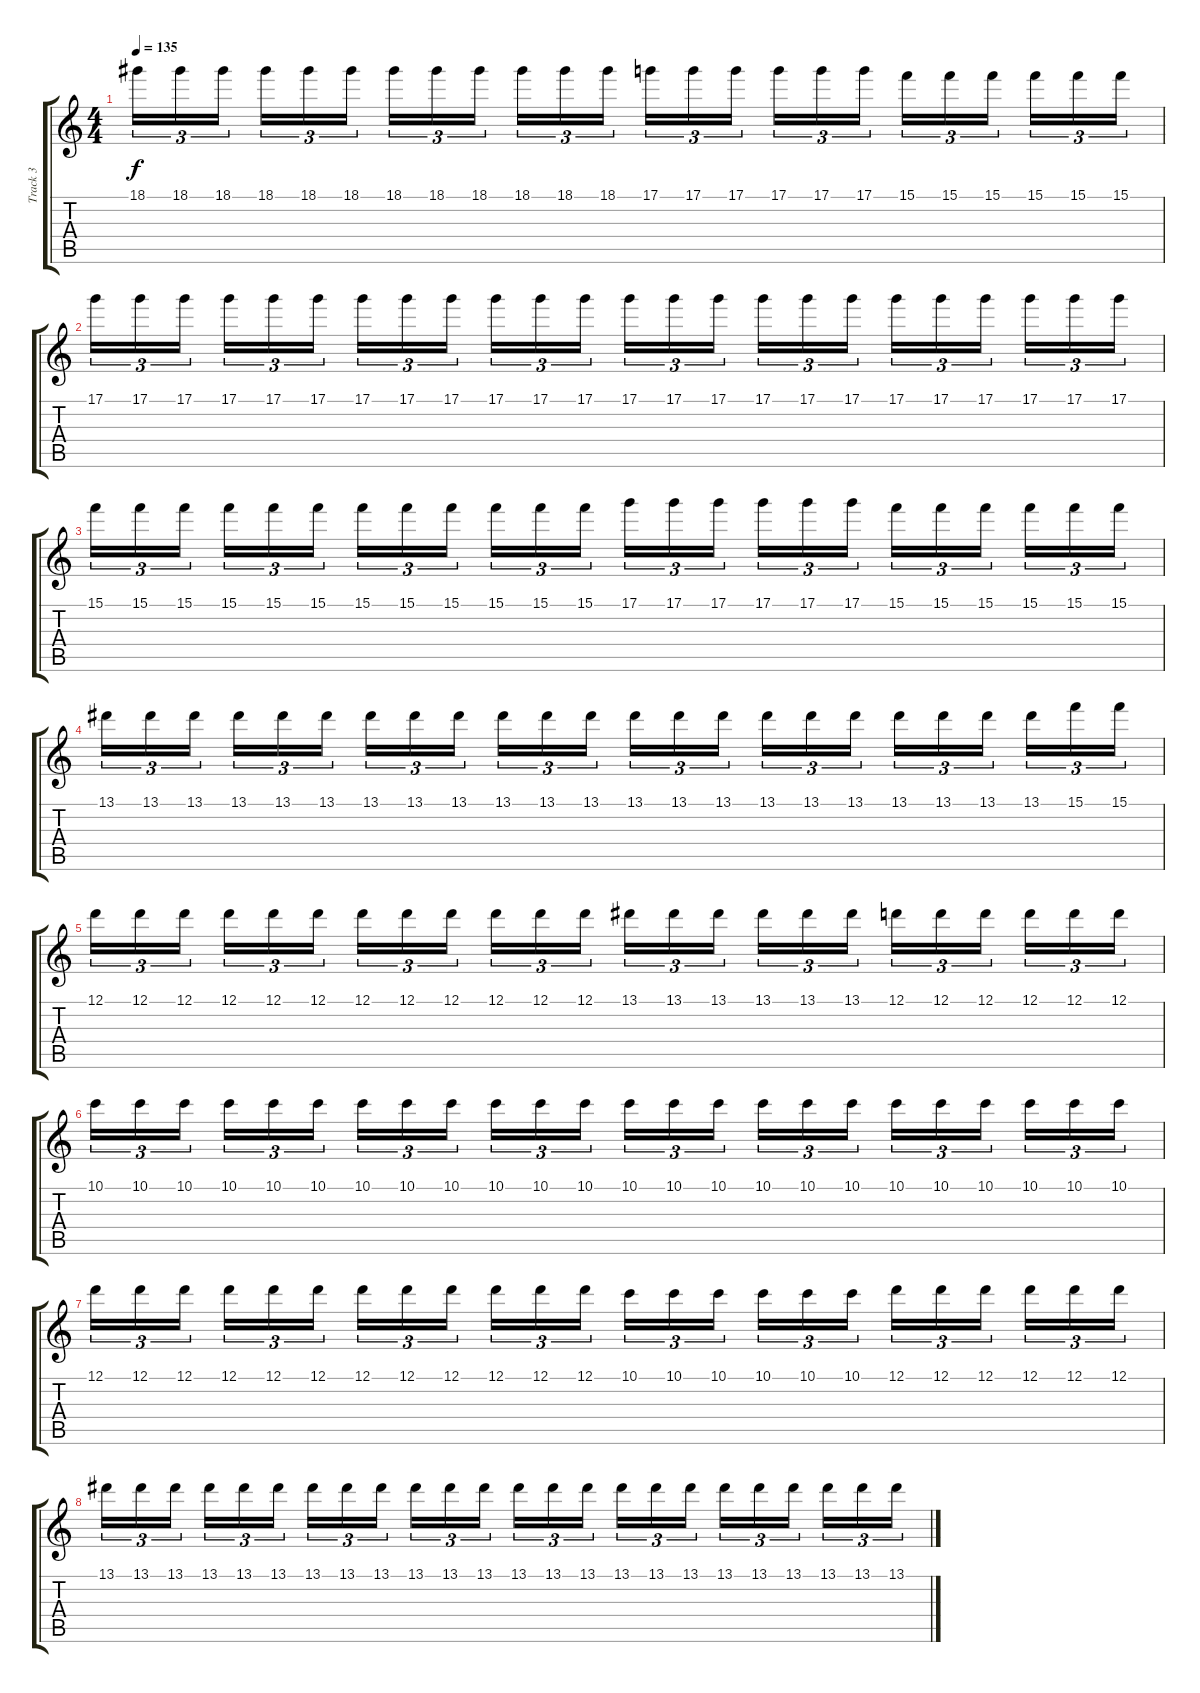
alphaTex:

\track ("Track 3" "Track 3") {instrument distortionguitar}
\staff {score tabs}
\tuning (D4 A3 F3 C3 G2 C2) {hide}
\ts (4 4)
\tempo 135
\clef g2
\ks c
18.1.16{tu (3 2) dy f} 18.1.16{tu (3 2)} 18.1.16{tu (3 2) beam splitsecondary} 18.1.16{tu (3 2)} 18.1.16{tu (3 2)} 18.1.16{tu (3 2)} 18.1.16{tu (3 2)} 18.1.16{tu (3 2)} 18.1.16{tu (3 2) beam splitsecondary} 18.1.16{tu (3 2)} 18.1.16{tu (3 2)} 18.1.16{tu (3 2)} 17.1.16{tu (3 2)} 17.1.16{tu (3 2)} 17.1.16{tu (3 2) beam splitsecondary} 17.1.16{tu (3 2)} 17.1.16{tu (3 2)} 17.1.16{tu (3 2)} 15.1.16{tu (3 2)} 15.1.16{tu (3 2)} 15.1.16{tu (3 2) beam splitsecondary} 15.1.16{tu (3 2)} 15.1.16{tu (3 2)} 15.1.16{tu (3 2)} |
17.1.16{tu (3 2)} 17.1.16{tu (3 2)} 17.1.16{tu (3 2) beam splitsecondary} 17.1.16{tu (3 2)} 17.1.16{tu (3 2)} 17.1.16{tu (3 2)} 17.1.16{tu (3 2)} 17.1.16{tu (3 2)} 17.1.16{tu (3 2) beam splitsecondary} 17.1.16{tu (3 2)} 17.1.16{tu (3 2)} 17.1.16{tu (3 2)} 17.1.16{tu (3 2)} 17.1.16{tu (3 2)} 17.1.16{tu (3 2) beam splitsecondary} 17.1.16{tu (3 2)} 17.1.16{tu (3 2)} 17.1.16{tu (3 2)} 17.1.16{tu (3 2)} 17.1.16{tu (3 2)} 17.1.16{tu (3 2) beam splitsecondary} 17.1.16{tu (3 2)} 17.1.16{tu (3 2)} 17.1.16{tu (3 2)} |
15.1.16{tu (3 2)} 15.1.16{tu (3 2)} 15.1.16{tu (3 2) beam splitsecondary} 15.1.16{tu (3 2)} 15.1.16{tu (3 2)} 15.1.16{tu (3 2)} 15.1.16{tu (3 2)} 15.1.16{tu (3 2)} 15.1.16{tu (3 2) beam splitsecondary} 15.1.16{tu (3 2)} 15.1.16{tu (3 2)} 15.1.16{tu (3 2)} 17.1.16{tu (3 2)} 17.1.16{tu (3 2)} 17.1.16{tu (3 2) beam splitsecondary} 17.1.16{tu (3 2)} 17.1.16{tu (3 2)} 17.1.16{tu (3 2)} 15.1.16{tu (3 2)} 15.1.16{tu (3 2)} 15.1.16{tu (3 2) beam splitsecondary} 15.1.16{tu (3 2)} 15.1.16{tu (3 2)} 15.1.16{tu (3 2)} |
13.1.16{tu (3 2)} 13.1.16{tu (3 2)} 13.1.16{tu (3 2) beam splitsecondary} 13.1.16{tu (3 2)} 13.1.16{tu (3 2)} 13.1.16{tu (3 2)} 13.1.16{tu (3 2)} 13.1.16{tu (3 2)} 13.1.16{tu (3 2) beam splitsecondary} 13.1.16{tu (3 2)} 13.1.16{tu (3 2)} 13.1.16{tu (3 2)} 13.1.16{tu (3 2)} 13.1.16{tu (3 2)} 13.1.16{tu (3 2) beam splitsecondary} 13.1.16{tu (3 2)} 13.1.16{tu (3 2)} 13.1.16{tu (3 2)} 13.1.16{tu (3 2)} 13.1.16{tu (3 2)} 13.1.16{tu (3 2) beam splitsecondary} 13.1.16{tu (3 2)} 15.1.16{tu (3 2)} 15.1.16{tu (3 2)} |
12.1.16{tu (3 2)} 12.1.16{tu (3 2)} 12.1.16{tu (3 2) beam splitsecondary} 12.1.16{tu (3 2)} 12.1.16{tu (3 2)} 12.1.16{tu (3 2)} 12.1.16{tu (3 2)} 12.1.16{tu (3 2)} 12.1.16{tu (3 2) beam splitsecondary} 12.1.16{tu (3 2)} 12.1.16{tu (3 2)} 12.1.16{tu (3 2)} 13.1.16{tu (3 2)} 13.1.16{tu (3 2)} 13.1.16{tu (3 2) beam splitsecondary} 13.1.16{tu (3 2)} 13.1.16{tu (3 2)} 13.1.16{tu (3 2)} 12.1.16{tu (3 2)} 12.1.16{tu (3 2)} 12.1.16{tu (3 2) beam splitsecondary} 12.1.16{tu (3 2)} 12.1.16{tu (3 2)} 12.1.16{tu (3 2)} |
10.1.16{tu (3 2)} 10.1.16{tu (3 2)} 10.1.16{tu (3 2) beam splitsecondary} 10.1.16{tu (3 2)} 10.1.16{tu (3 2)} 10.1.16{tu (3 2)} 10.1.16{tu (3 2)} 10.1.16{tu (3 2)} 10.1.16{tu (3 2) beam splitsecondary} 10.1.16{tu (3 2)} 10.1.16{tu (3 2)} 10.1.16{tu (3 2)} 10.1.16{tu (3 2)} 10.1.16{tu (3 2)} 10.1.16{tu (3 2) beam splitsecondary} 10.1.16{tu (3 2)} 10.1.16{tu (3 2)} 10.1.16{tu (3 2)} 10.1.16{tu (3 2)} 10.1.16{tu (3 2)} 10.1.16{tu (3 2) beam splitsecondary} 10.1.16{tu (3 2)} 10.1.16{tu (3 2)} 10.1.16{tu (3 2)} |
12.1.16{tu (3 2)} 12.1.16{tu (3 2)} 12.1.16{tu (3 2) beam splitsecondary} 12.1.16{tu (3 2)} 12.1.16{tu (3 2)} 12.1.16{tu (3 2)} 12.1.16{tu (3 2)} 12.1.16{tu (3 2)} 12.1.16{tu (3 2) beam splitsecondary} 12.1.16{tu (3 2)} 12.1.16{tu (3 2)} 12.1.16{tu (3 2)} 10.1.16{tu (3 2)} 10.1.16{tu (3 2)} 10.1.16{tu (3 2) beam splitsecondary} 10.1.16{tu (3 2)} 10.1.16{tu (3 2)} 10.1.16{tu (3 2)} 12.1.16{tu (3 2)} 12.1.16{tu (3 2)} 12.1.16{tu (3 2) beam splitsecondary} 12.1.16{tu (3 2)} 12.1.16{tu (3 2)} 12.1.16{tu (3 2)} |
13.1.16{tu (3 2)} 13.1.16{tu (3 2)} 13.1.16{tu (3 2) beam splitsecondary} 13.1.16{tu (3 2)} 13.1.16{tu (3 2)} 13.1.16{tu (3 2)} 13.1.16{tu (3 2)} 13.1.16{tu (3 2)} 13.1.16{tu (3 2) beam splitsecondary} 13.1.16{tu (3 2)} 13.1.16{tu (3 2)} 13.1.16{tu (3 2)} 13.1.16{tu (3 2)} 13.1.16{tu (3 2)} 13.1.16{tu (3 2) beam splitsecondary} 13.1.16{tu (3 2)} 13.1.16{tu (3 2)} 13.1.16{tu (3 2)} 13.1.16{tu (3 2)} 13.1.16{tu (3 2)} 13.1.16{tu (3 2) beam splitsecondary} 13.1.16{tu (3 2)} 13.1.16{tu (3 2)} 13.1.16{tu (3 2)}
